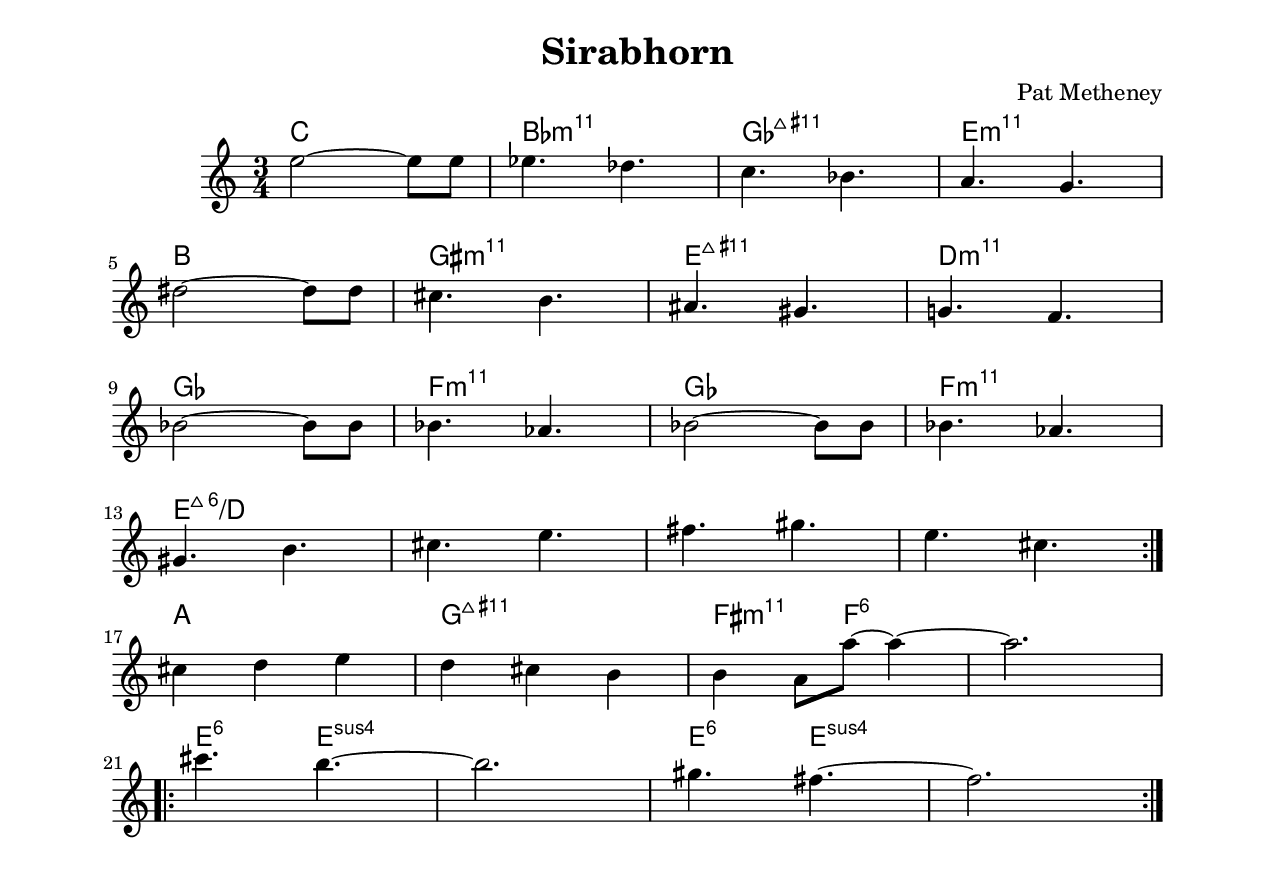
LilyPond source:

\version "2.24.0"

\include "settings.ily"
\include "style.ily"

\header {
  title = "Sirabhorn"
  composer = "Pat Metheney"
}

melody = \relative c'' {
  \repeat volta 2 {
    e2~ e8 e |
    ef4. df |
    c bf |
    a g |

    ds'2~ ds8 ds  |
    cs4. b
    as gs |
    g! f |

    \repeat unfold 2 {
      bf2~ bf8 bf |
      bf4. af |
    }

    gs4. b |
    cs e |
    fs gs |
    e cs |
  }

  cs4 d e |
  d cs b |
  b a8 a'~ a4~ |
  a2. |

  \repeat volta 2 {
    cs4. b~ |
    b2. |
    gs4. fs~ |
    fs2. |
  }
}

changes = \chords {
  \repeat volta 2 {
    c2. | bf:m11 | gf:maj11+ | e:m11 |
    b | gs:m11 | e:maj11+ | d:m11 |
    \repeat unfold 2 { gf | f:m11 | }
    e:maj6/d | s2. * 3 |
  }
  a2. | g:maj11+ | fs4.:m11 f:6 | s2. |
  \repeat volta 2 {
    \repeat unfold 2 { e4.:6 e:sus | s2. | }
  }
}

\layout {
  \context {
    \Score
    \consists #(set-bars-per-line '(4))
  }
}

\score {
  <<
    \changes
    {
      \time 3/4
      \melody
    }
  >>
}
